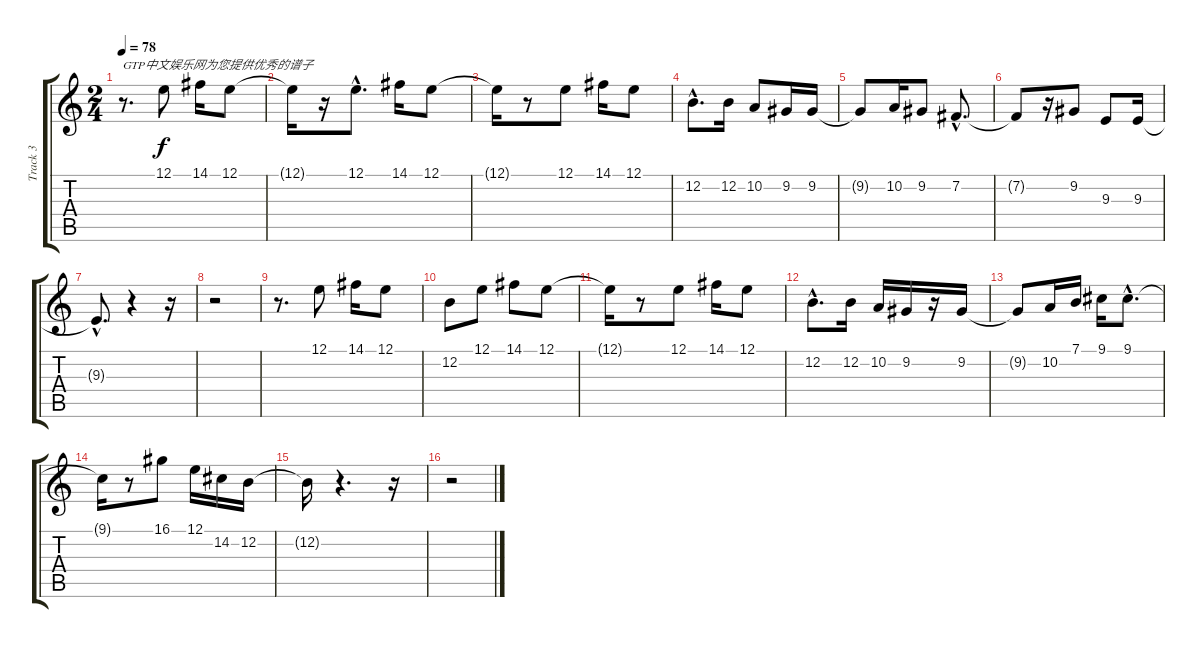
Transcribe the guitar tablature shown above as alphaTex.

\track ("Track 3" "Track 3") {instrument lead1square}
\staff {score tabs}
\tuning (E4 B3 G3 D3 A2 E2) {hide}
\ts (2 4)
\tempo 78
\clef g2
\ks c
r.8{d txt "GTP中文娱乐网为您提供优秀的谱子" dy f instrument lead1square} 12.1.8 14.1.16 12.1.8 |
12.1{t}.16 r.16 12.1{hac}.8{d} 14.1.16 12.1.8 |
12.1{t}.16 r.8 12.1.8 14.1.16 12.1.8 |
12.2{hac}.8{d} 12.2.16 10.2.8 9.2.16 9.2.16 |
9.2{t}.8 10.2.16 9.2.8 7.2{hac}.8{d} |
7.2{t}.8 r.16 9.2.8 9.3.8 9.3.16 |
9.3{hac t}.8{d} r.4 r.16 |
r.2 |
r.8{d} 12.1.8 14.1.16 12.1.8 |
12.2.8 12.1.8 14.1.8 12.1.8 |
12.1{t}.16 r.8 12.1.8 14.1.16 12.1.8 |
12.2{hac}.8{d} 12.2.16 10.2.16 9.2.16 r.16 9.2.16 |
9.2{t}.8 10.2.16 7.1.16 9.1.16 9.1{hac}.8{d} |
9.1{t}.16 r.8 16.1.8 12.1.16 14.2.16 12.2.16 |
12.2{t}.16 r.4{d} r.16 |
r.2
